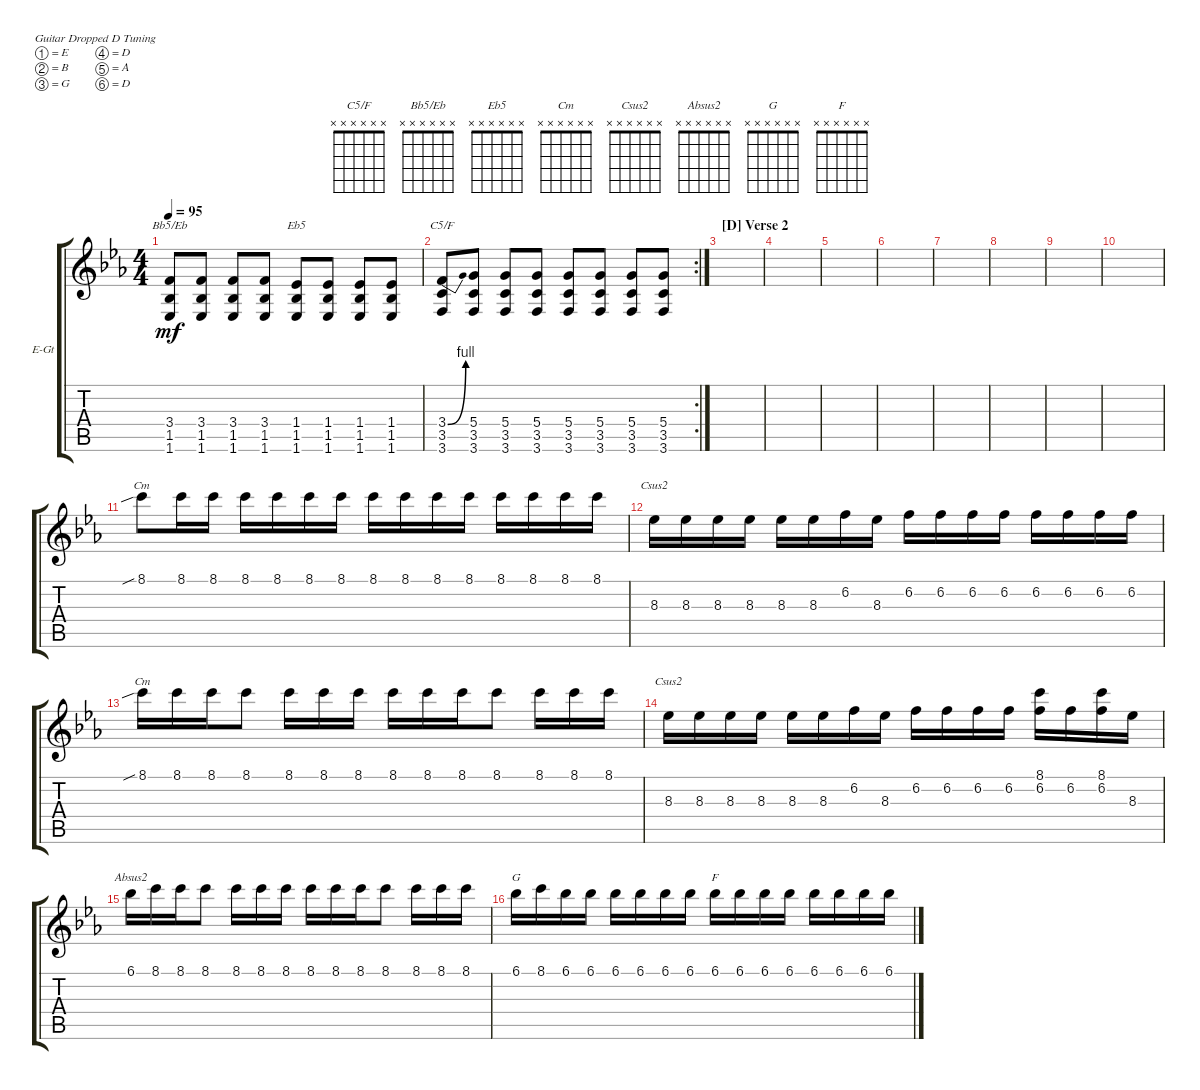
\bracketExtendMode groupsimilarinstruments
\firstSystemTrackNameOrientation horizontal
\otherSystemsTrackNameOrientation horizontal
\track ("Gtr 2" "E-Gt") {instrument acousticgrandpiano}
\staff {score tabs}
\tuning (E4 B3 G3 D3 A2 D2)
\displaytranspose 12
\chord ("C5/F" x x x x x x)
\chord ("Bb5/Eb" x x x x x x)
\chord ("Eb5" x x x x x x)
\chord ("Cm" x x x x x x)
\chord ("Csus2" x x x x x x)
\chord ("Absus2" x x x x x x)
\chord ("G" x x x x x x)
\chord ("F" x x x x x x)
\ts (4 4)
\tempo 95
\clef g2
\ks eb
(3.4 1.5 1.6).8{ch "Bb5/Eb" dy mf} (3.4 1.5 1.6).8 (3.4 1.5 1.6).8 (3.4 1.5 1.6).8 (1.4 1.5 1.6).8{ch "Eb5"} (1.4 1.5 1.6).8 (1.4 1.5 1.6).8 (1.4 1.5 1.6).8 |
\rc 2
\section ("" "")
(3.4{be (bend 0 0 60 4)} 3.5 3.6).8{ch "C5/F"} (5.4 3.5 3.6).8 (5.4 3.5 3.6).8 (5.4 3.5 3.6).8 (5.4 3.5 3.6).8 (5.4 3.5 3.6).8 (5.4 3.5 3.6).8 (5.4 3.5 3.6).8 |
\section ("D" "Verse 2")
|
|
|
|
|
|
|
|
8.1{sib}.8{ch "Cm"} 8.1.16 8.1.16 8.1.16 8.1.16 8.1.16 8.1.16 8.1.16 8.1.16 8.1.16 8.1.16 8.1.16 8.1.16 8.1.16 8.1.16 |
8.3.16{ch "Csus2"} 8.3.16 8.3.16 8.3.16 8.3.16 8.3.16 6.2.16 8.3.16 6.2.16 6.2.16 6.2.16 6.2.16 6.2.16 6.2.16 6.2.16 6.2.16 |
8.1{sib}.16{ch "Cm"} 8.1.16 8.1.16 8.1.8 8.1.16 8.1.16 8.1.16 8.1.16 8.1.16 8.1.16 8.1.8 8.1.16 8.1.16 8.1.16 |
8.3.16{ch "Csus2"} 8.3.16 8.3.16 8.3.16 8.3.16 8.3.16 6.2.16 8.3.16 6.2.16 6.2.16 6.2.16 6.2.16 (8.1 6.2).16 6.2.16 (8.1 6.2).16 8.3.16 |
6.1.16{ch "Absus2"} 8.1.16 8.1.16 8.1.8 8.1.16 8.1.16 8.1.16 8.1.16 8.1.16 8.1.16 8.1.8 8.1.16 8.1.16 8.1.16 |
6.1.16{ch "G"} 8.1.16 6.1.16 6.1.16 6.1.16 6.1.16 6.1.16 6.1.16 6.1.16{ch "F"} 6.1.16 6.1.16 6.1.16 6.1.16 6.1.16 6.1.16 6.1.16
